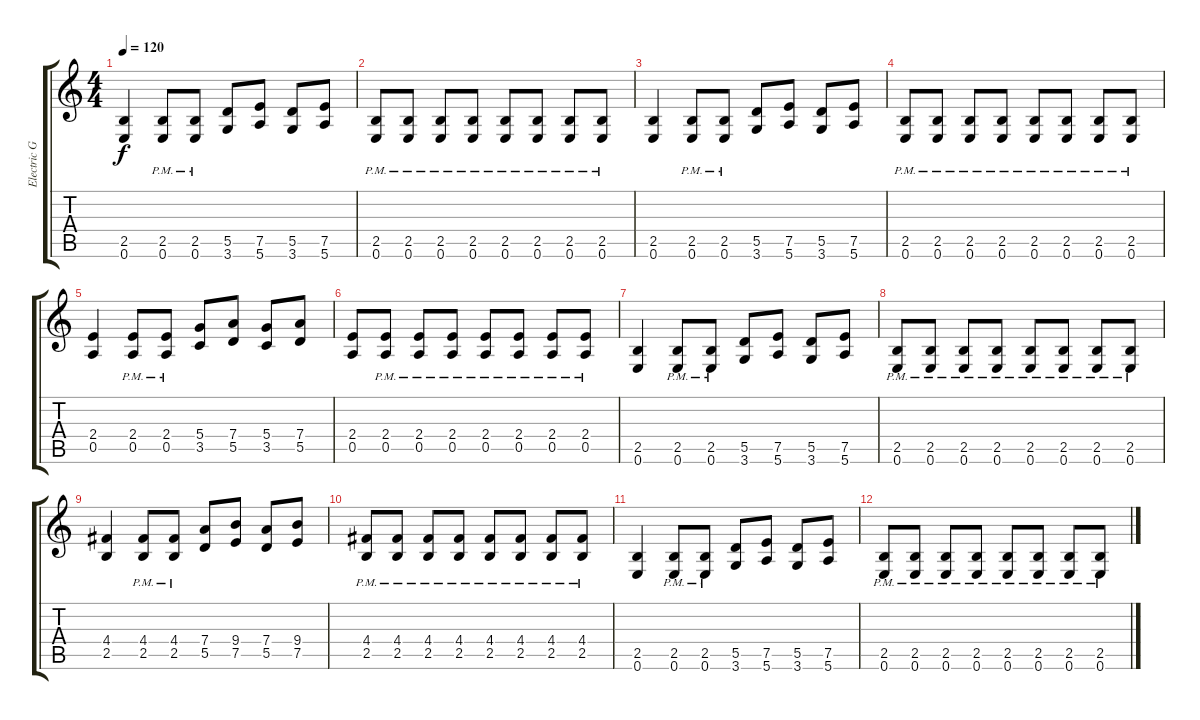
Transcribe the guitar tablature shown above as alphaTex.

\track ("Electric Guitar" "Electric G") {instrument overdrivenguitar}
\staff {score tabs}
\tuning (E4 B3 G3 D3 A2 E2) {hide}
\ts (4 4)
\tempo 120
\clef g2
\ks c
(2.5 0.6).4{dy f} (2.5{pm} 0.6{pm}).8 (2.5{pm} 0.6{pm}).8 (5.5 3.6).8 (7.5 5.6).8 (5.5 3.6).8 (7.5 5.6).8 |
(2.5{pm} 0.6{pm}).8 (2.5{pm} 0.6{pm}).8 (2.5{pm} 0.6{pm}).8 (2.5{pm} 0.6{pm}).8 (2.5{pm} 0.6{pm}).8 (2.5{pm} 0.6{pm}).8 (2.5{pm} 0.6{pm}).8 (2.5{pm} 0.6{pm}).8 |
(2.5 0.6).4 (2.5{pm} 0.6{pm}).8 (2.5{pm} 0.6{pm}).8 (5.5 3.6).8 (7.5 5.6).8 (5.5 3.6).8 (7.5 5.6).8 |
(2.5{pm} 0.6{pm}).8 (2.5{pm} 0.6{pm}).8 (2.5{pm} 0.6{pm}).8 (2.5{pm} 0.6{pm}).8 (2.5{pm} 0.6{pm}).8 (2.5{pm} 0.6{pm}).8 (2.5{pm} 0.6{pm}).8 (2.5{pm} 0.6{pm}).8 |
(2.4 0.5).4 (2.4 0.5{pm}).8 (2.4 0.5{pm}).8 (5.4 3.5).8 (7.4 5.5).8 (5.4 3.5).8 (7.4 5.5).8 |
(2.4 0.5).8 (2.4 0.5{pm}).8 (2.4 0.5{pm}).8{txt ""} (2.4 0.5{pm}).8 (2.4 0.5{pm}).8 (2.4 0.5{pm}).8 (2.4 0.5{pm}).8 (2.4 0.5{pm}).8 |
(2.5 0.6).4 (2.5{pm} 0.6{pm}).8 (2.5{pm} 0.6{pm}).8 (5.5 3.6).8 (7.5 5.6).8 (5.5 3.6).8 (7.5 5.6).8 |
(2.5{pm} 0.6{pm}).8 (2.5{pm} 0.6{pm}).8 (2.5{pm} 0.6{pm}).8 (2.5{pm} 0.6{pm}).8 (2.5{pm} 0.6{pm}).8 (2.5{pm} 0.6{pm}).8 (2.5{pm} 0.6{pm}).8 (2.5{pm} 0.6{pm}).8 |
(4.4 2.5).4 (4.4{pm} 2.5{pm}).8 (4.4{pm} 2.5{pm}).8 (7.4 5.5).8 (9.4 7.5).8 (7.4 5.5).8 (9.4 7.5).8 |
(4.4{pm} 2.5).8 (4.4{pm} 2.5{pm}).8 (4.4{pm} 2.5{pm}).8 (4.4{pm} 2.5{pm}).8 (4.4{pm} 2.5{pm}).8 (4.4{pm} 2.5{pm}).8 (4.4{pm} 2.5{pm}).8 (4.4{pm} 2.5{pm}).8 |
(2.5 0.6).4 (2.5{pm} 0.6{pm}).8 (2.5{pm} 0.6{pm}).8 (5.5 3.6).8 (7.5 5.6).8 (5.5 3.6).8 (7.5 5.6).8 |
(2.5{pm} 0.6{pm}).8 (2.5{pm} 0.6{pm}).8 (2.5{pm} 0.6{pm}).8 (2.5{pm} 0.6{pm}).8 (2.5{pm} 0.6{pm}).8 (2.5{pm} 0.6{pm}).8 (2.5{pm} 0.6{pm}).8 (2.5{pm} 0.6{pm}).8
